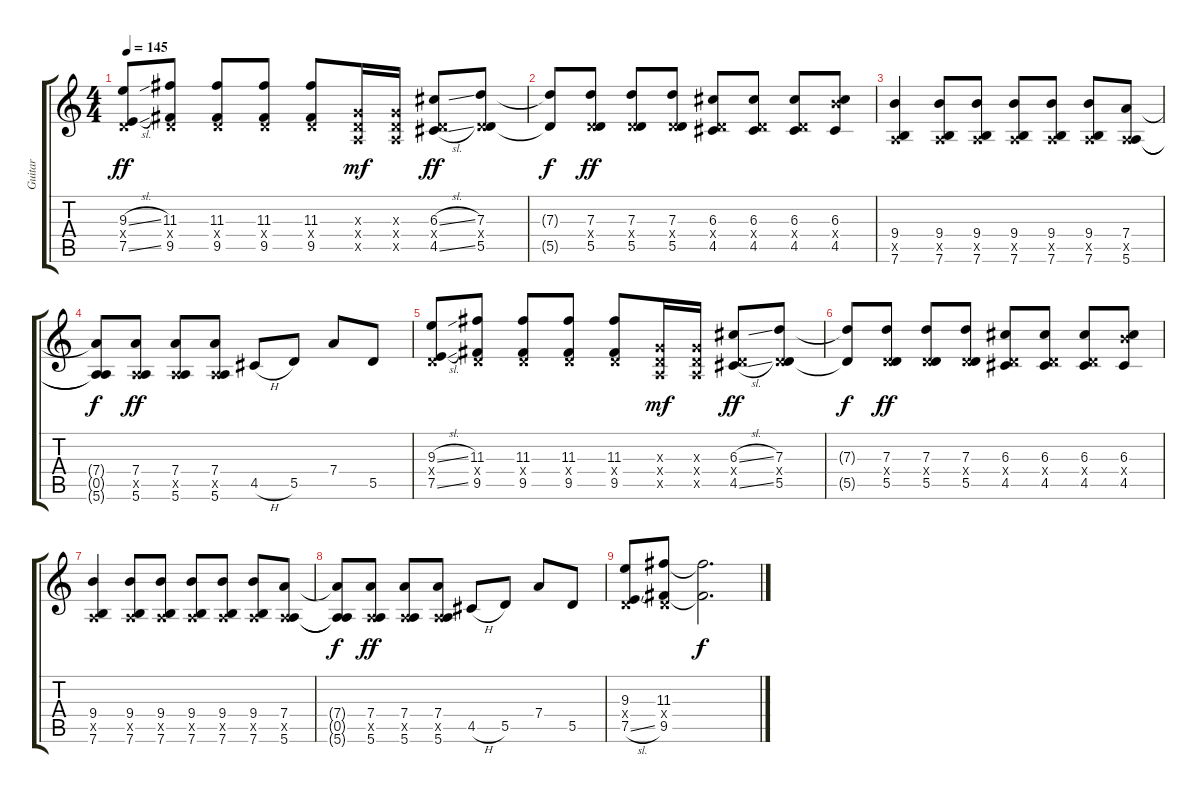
\track ("Guitar" "Guitar") {instrument electricguitarclean}
\staff {score tabs}
\tuning (E4 B3 G3 D3 A2 E2) {hide}
\ts (4 4)
\tempo 145
\clef g2
\ks c
(9.3{sl} 0.4{x} 7.5{sl}).8{dy ff volume 7 instrument acousticguitarsteel} (11.3 0.4{x} 9.5).8 (11.3 0.4{x} 9.5).8 (11.3 0.4{x} 9.5).8 (11.3 0.4{x} 9.5).8 (0.3{x} 0.4{x} 0.5{x}).16{dy mf} (0.3{x} 0.4{x} 0.5{x}).16 (6.3{sl} 0.4{x} 4.5{sl}).8{dy ff} (7.3 0.4{x} 5.5).8 |
(7.3{t} 5.5{t}).8{dy f} (7.3 0.4{x} 5.5).8{dy ff} (7.3 0.4{x} 5.5).8 (7.3 0.4{x} 5.5).8 (6.3 0.4{x} 4.5).8 (6.3 0.4{x} 4.5).8 (6.3 0.4{x} 4.5).8 (6.3 9.4{x} 4.5).8 |
(9.4 0.5{x} 7.6).4 (9.4 0.5{x} 7.6).8 (9.4 0.5{x} 7.6).8 (9.4 0.5{x} 7.6).8 (9.4 0.5{x} 7.6).8 (9.4 0.5{x} 7.6).8 (7.4 0.5{x} 5.6).8 |
(7.4{t} 0.5{t} 5.6{t}).8{dy f} (7.4 0.5{x} 5.6).8{dy ff} (7.4 0.5{x} 5.6).8 (7.4 0.5{x} 5.6).8 4.5{h}.8 5.5.8 7.4.8 5.5.8 |
(9.3{sl} 0.4{x} 7.5{sl}).8 (11.3 0.4{x} 9.5).8 (11.3 0.4{x} 9.5).8 (11.3 0.4{x} 9.5).8 (11.3 0.4{x} 9.5).8 (0.3{x} 0.4{x} 0.5{x}).16{dy mf} (0.3{x} 0.4{x} 0.5{x}).16 (6.3{sl} 0.4{x} 4.5{sl}).8{dy ff} (7.3 0.4{x} 5.5).8 |
(7.3{t} 5.5{t}).8{dy f} (7.3 0.4{x} 5.5).8{dy ff} (7.3 0.4{x} 5.5).8 (7.3 0.4{x} 5.5).8 (6.3 0.4{x} 4.5).8 (6.3 0.4{x} 4.5).8 (6.3 0.4{x} 4.5).8 (6.3 9.4{x} 4.5).8 |
(9.4 0.5{x} 7.6).4 (9.4 0.5{x} 7.6).8 (9.4 0.5{x} 7.6).8 (9.4 0.5{x} 7.6).8 (9.4 0.5{x} 7.6).8 (9.4 0.5{x} 7.6).8 (7.4 0.5{x} 5.6).8 |
(7.4{t} 0.5{t} 5.6{t}).8{dy f} (7.4 0.5{x} 5.6).8{dy ff} (7.4 0.5{x} 5.6).8 (7.4 0.5{x} 5.6).8 4.5{h}.8 5.5.8 7.4.8 5.5.8 |
(9.3 0.4{x} 7.5{sl}).8 (11.3 0.4{x} 9.5).8 (11.3{t} 9.5{t}).2{d dy f}
